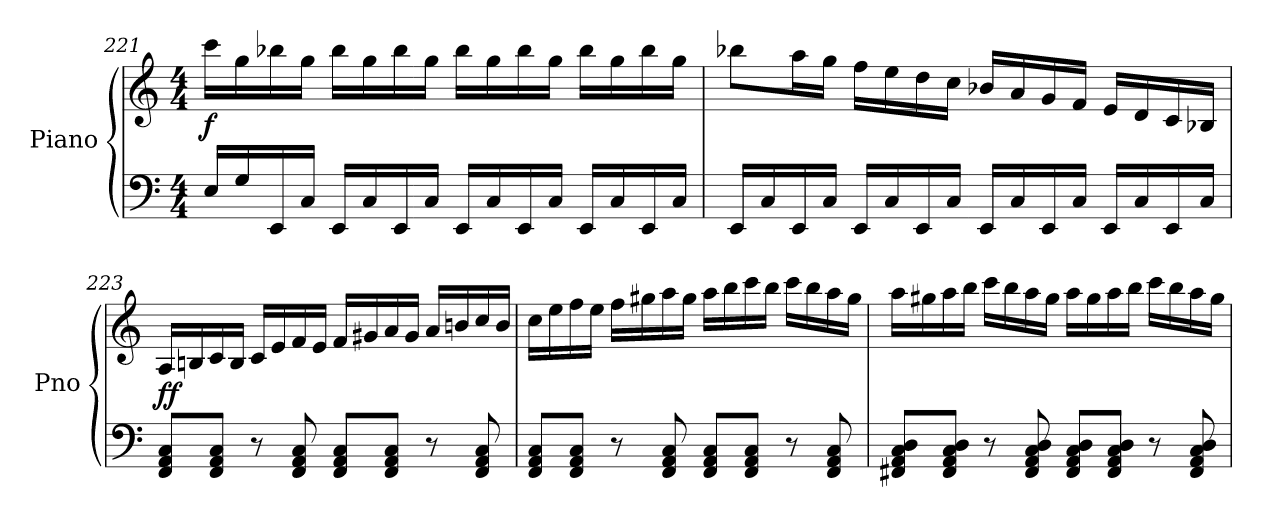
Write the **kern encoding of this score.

**kern	**kern	**dynam
*part1	*part1	*part1
*staff2	*staff1	*staff1/2
*I"Piano	*	*
*I'Pno	*	*
*clefF4	*clefG2	*
*k[]	*k[]	*
*M4/4	*M4/4	*
=221	=221	=221
!	!	!LO:DY:b
16E/LL	16ccc\LL	f
16G/	16gg\	.
16EE/	16bb-X\	.
16C/JJ	16gg\JJ	.
16EE/LL	16bb-\LL	.
16C/	16gg\	.
16EE/	16bb-\	.
16C/JJ	16gg\JJ	.
16EE/LL	16bb-\LL	.
16C/	16gg\	.
16EE/	16bb-\	.
16C/JJ	16gg\JJ	.
16EE/LL	16bb-\LL	.
16C/	16gg\	.
16EE/	16bb-\	.
16C/JJ	16gg\JJ	.
=222	=222	=222
16EE/LL	8bb-X\L	.
16C/	.	.
16EE/	16aa\L	.
16C/JJ	16gg\JJ	.
16EE/LL	16ff\LL	.
16C/	16ee\	.
16EE/	16dd\	.
16C/JJ	16cc\JJ	.
16EE/LL	16b-X/LL	.
16C/	16a/	.
16EE/	16g/	.
16C/JJ	16f/JJ	.
16EE/LL	16e/LL	.
16C/	16d/	.
16EE/	16c/	.
16C/JJ	16B-X/JJ	.
!!LO:LB:g=z
=223	=223	=223
!	!	!LO:DY:b
8FF/ 8AA/ 8C/L	16A/LL	ff
.	16Bn/	.
8FF/ 8AA/ 8C/J	16c/	.
.	16B/JJ	.
8r	16c/LL	.
.	16e/	.
8FF/ 8AA/ 8C/	16f/	.
.	16e/JJ	.
8FF/ 8AA/ 8C/L	16f/LL	.
.	16g#X/	.
8FF/ 8AA/ 8C/J	16a/	.
.	16g#/JJ	.
8r	16a/LL	.
.	16bn/	.
8FF/ 8AA/ 8C/	16cc/	.
.	16b/JJ	.
=224	=224	=224
8FF/ 8AA/ 8C/L	16cc\LL	.
.	16ee\	.
8FF/ 8AA/ 8C/J	16ff\	.
.	16ee\JJ	.
8r	16ff\LL	.
.	16gg#X\	.
8FF/ 8AA/ 8C/	16aa\	.
.	16gg#\JJ	.
8FF/ 8AA/ 8C/L	16aa\LL	.
.	16bb\	.
8FF/ 8AA/ 8C/J	16ccc\	.
.	16bb\JJ	.
8r	16ccc\LL	.
.	16bb\	.
8FF/ 8AA/ 8C/	16aa\	.
.	16gg#\JJ	.
!!LO:LB:g=z
=225	=225	=225
8FF#X/ 8AA/ 8C/ 8D/L	16aa\LL	.
.	16gg#X\	.
8FF#/ 8AA/ 8C/ 8D/J	16aa\	.
.	16bb\JJ	.
8r	16ccc\LL	.
.	16bb\	.
8FF#/ 8AA/ 8C/ 8D/	16aa\	.
.	16gg#\JJ	.
8FF#/ 8AA/ 8C/ 8D/L	16aa\LL	.
.	16gg#\	.
8FF#/ 8AA/ 8C/ 8D/J	16aa\	.
.	16bb\JJ	.
8r	16ccc\LL	.
.	16bb\	.
8FF#/ 8AA/ 8C/ 8D/	16aa\	.
.	16gg#\JJ	.
=	=	=
*-	*-	*-
